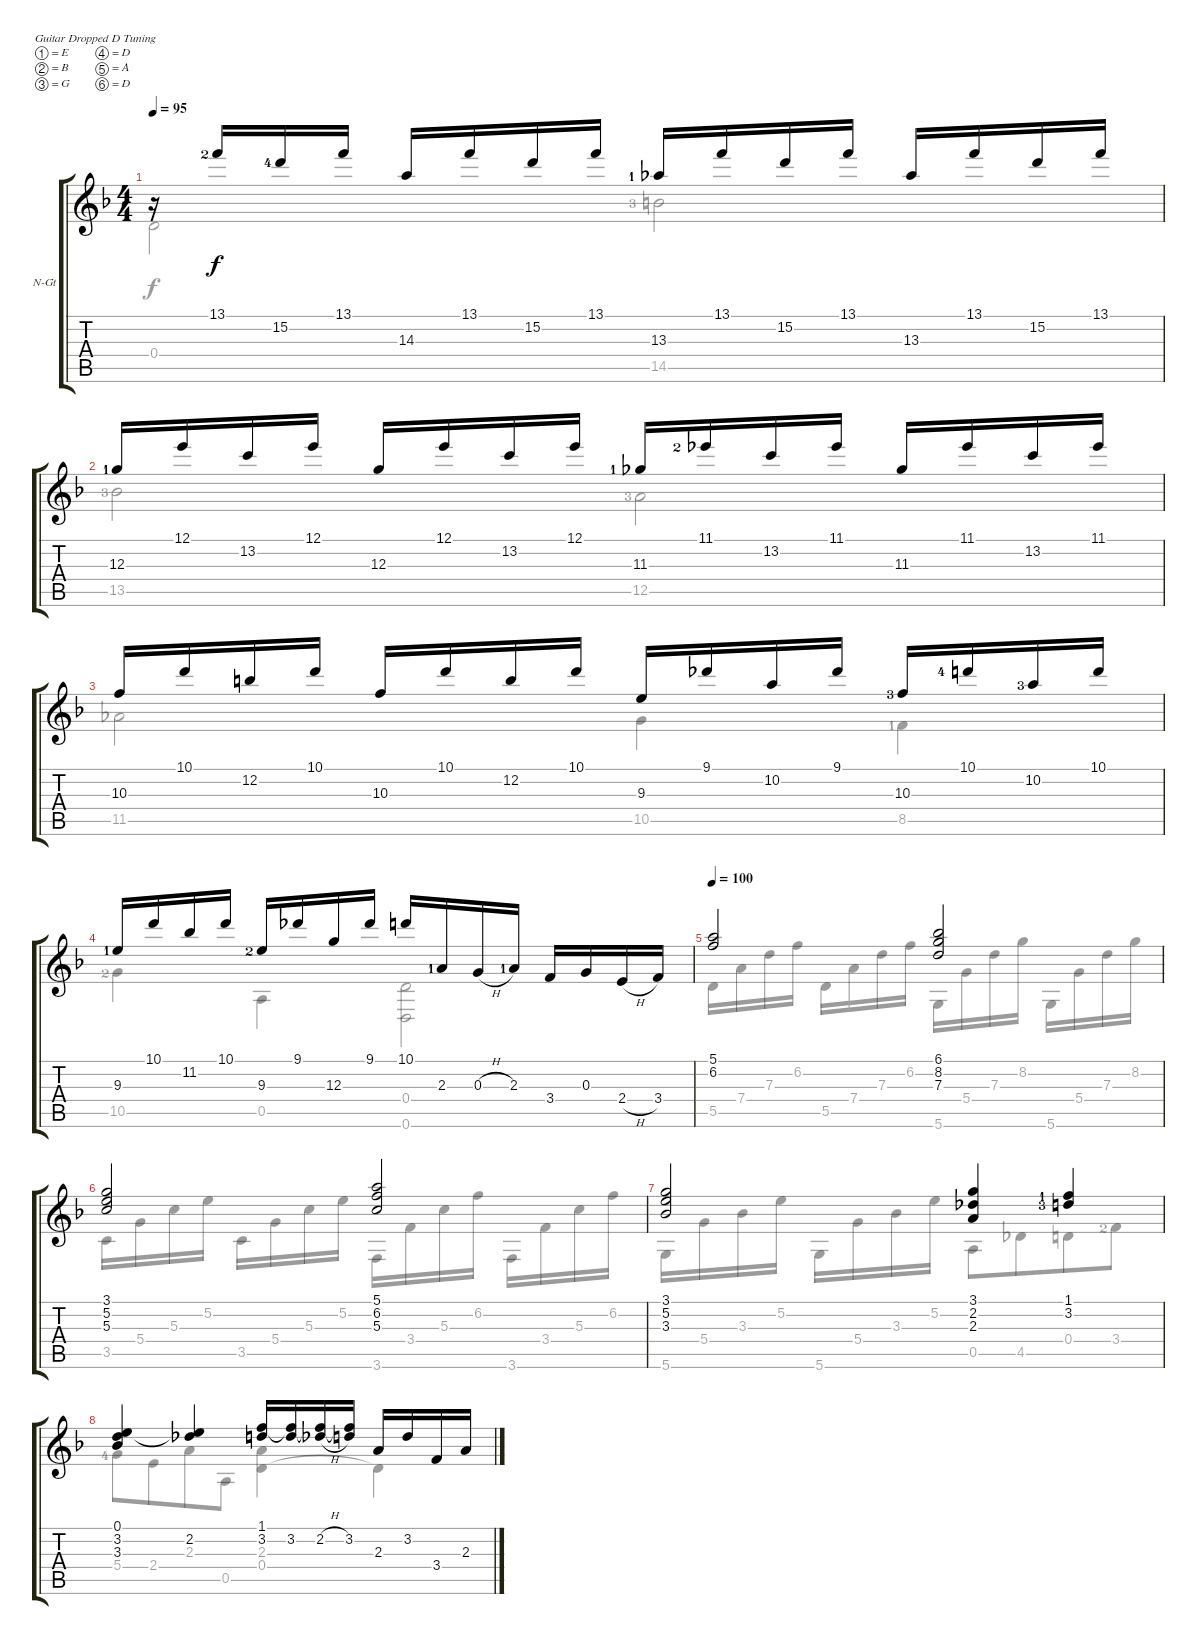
\bracketExtendMode groupsimilarinstruments
\firstSystemTrackNameOrientation horizontal
\otherSystemsTrackNameOrientation horizontal
\track ("David Russell" "N-Gt") {instrument acousticguitarnylon}
\staff {score tabs}
\tuning (E4 B3 G3 D3 A2 D2)
\voice
\ts (4 4)
\tempo 95
\clef g2
\ks f
r.16{dy f} 13.1{lf 3}.16 15.2{lf 5}.16 13.1.16 14.3.16 13.1.16 15.2.16 13.1.16 13.3{lf 2}.16 13.1.16 15.2.16 13.1.16 13.3.16 13.1.16 15.2.16 13.1.16 |
12.3{lf 2}.16 12.1.16 13.2.16 12.1.16 12.3.16 12.1.16 13.2.16 12.1.16 11.3{lf 2}.16 11.1{lf 3}.16 13.2.16 11.1.16 11.3.16 11.1.16 13.2.16 11.1.16 |
10.3.16 10.1.16 12.2.16 10.1.16 10.3.16 10.1.16 12.2.16 10.1.16 9.3.16 9.1.16 10.2.16 9.1.16 10.3{lf 4}.16 10.1{lf 5}.16 10.2{lf 4}.16 10.1.16 |
9.3{lf 2}.16 10.1.16 11.2.16 10.1.16 9.3{lf 3}.16 9.1.16 12.3.16 9.1.16 10.1.16 2.3{lf 2}.16 0.3{h}.16 2.3{lf 2}.16 3.4.16 0.3.16 2.4{h}.16 3.4.16 |
\tempo 100
(5.1 6.2).2 (6.1 8.2 7.3).2 |
(3.1 5.2 5.3).2 (5.1 6.2 5.3).2 |
(3.1 5.2 3.3).2 (3.1 2.2 2.3).4 (1.1{lf 2} 3.2{lf 4}).4 |
(0.1 3.2 3.3).4 (0.1{t} 2.2).4 (1.1 3.2).16 (1.1{t} 3.2).16 (1.1{t} 2.2{h}).16 (1.1{t} 3.2).16 2.3.16 3.2.16 3.4.16 2.3.16
\voice
\clef g2
\ottava regular
\simile none
\ks f
0.4.2{dy f} 14.5{lf 4}.2 |
13.5{lf 4}.2 12.5{lf 4}.2 |
11.5.2 10.5.4 8.5{lf 2}.4 |
10.5{lf 3}.4 0.5.4 (0.4 0.6).2 |
5.5.16 7.4.16 7.3.16 6.2.16 5.5.16 7.4.16 7.3.16 6.2.16 5.6.16 5.4.16 7.3.16 8.2.16 5.6.16 5.4.16 7.3.16 8.2.16 |
3.5.16 5.4.16 5.3.16 5.2.16 3.5.16 5.4.16 5.3.16 5.2.16 3.6.16 3.4.16 5.3.16 6.2.16 3.6.16 3.4.16 5.3.16 6.2.16 |
5.6.16 5.4.16 3.3.16 5.2.16 5.6.16 5.4.16 3.3.16 5.2.16 0.5.8 4.5.8{beam merge} 0.4.8 3.4{lf 3}.8 |
5.4{lf 5}.8 2.4.8{beam merge} 2.3.8 0.5.8 (2.3 0.4).4 0.4{t}.4
